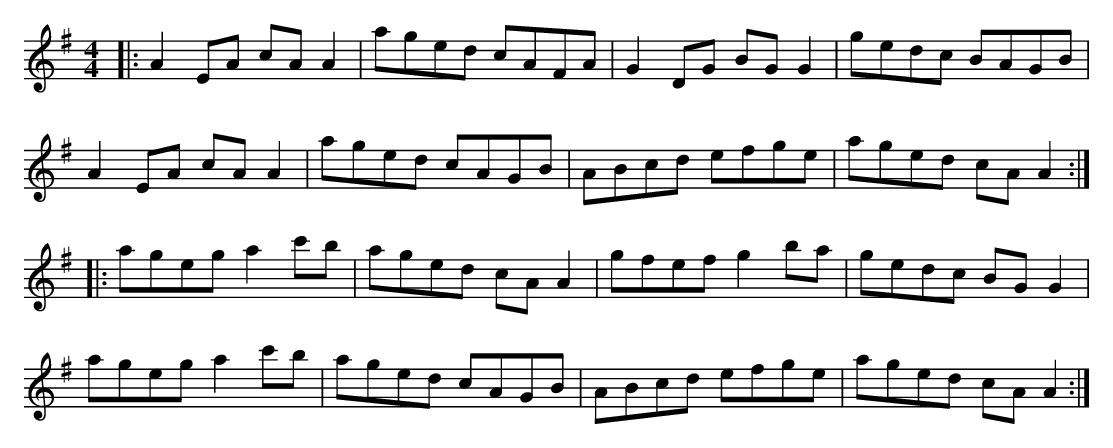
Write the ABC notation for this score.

X:1
M:4/4
K:Ador
|: A2EA cAA2 | aged cAFA | G2DG BGG2 | gedc BAGB |
A2EA cAA2 | aged cAGB | ABcd efge | aged cAA2 :|
|: ageg a2c'b | aged cAA2 | gfef g2ba | gedc BGG2|
ageg a2c'b | aged cAGB | ABcd efge | aged cAA2 :|
